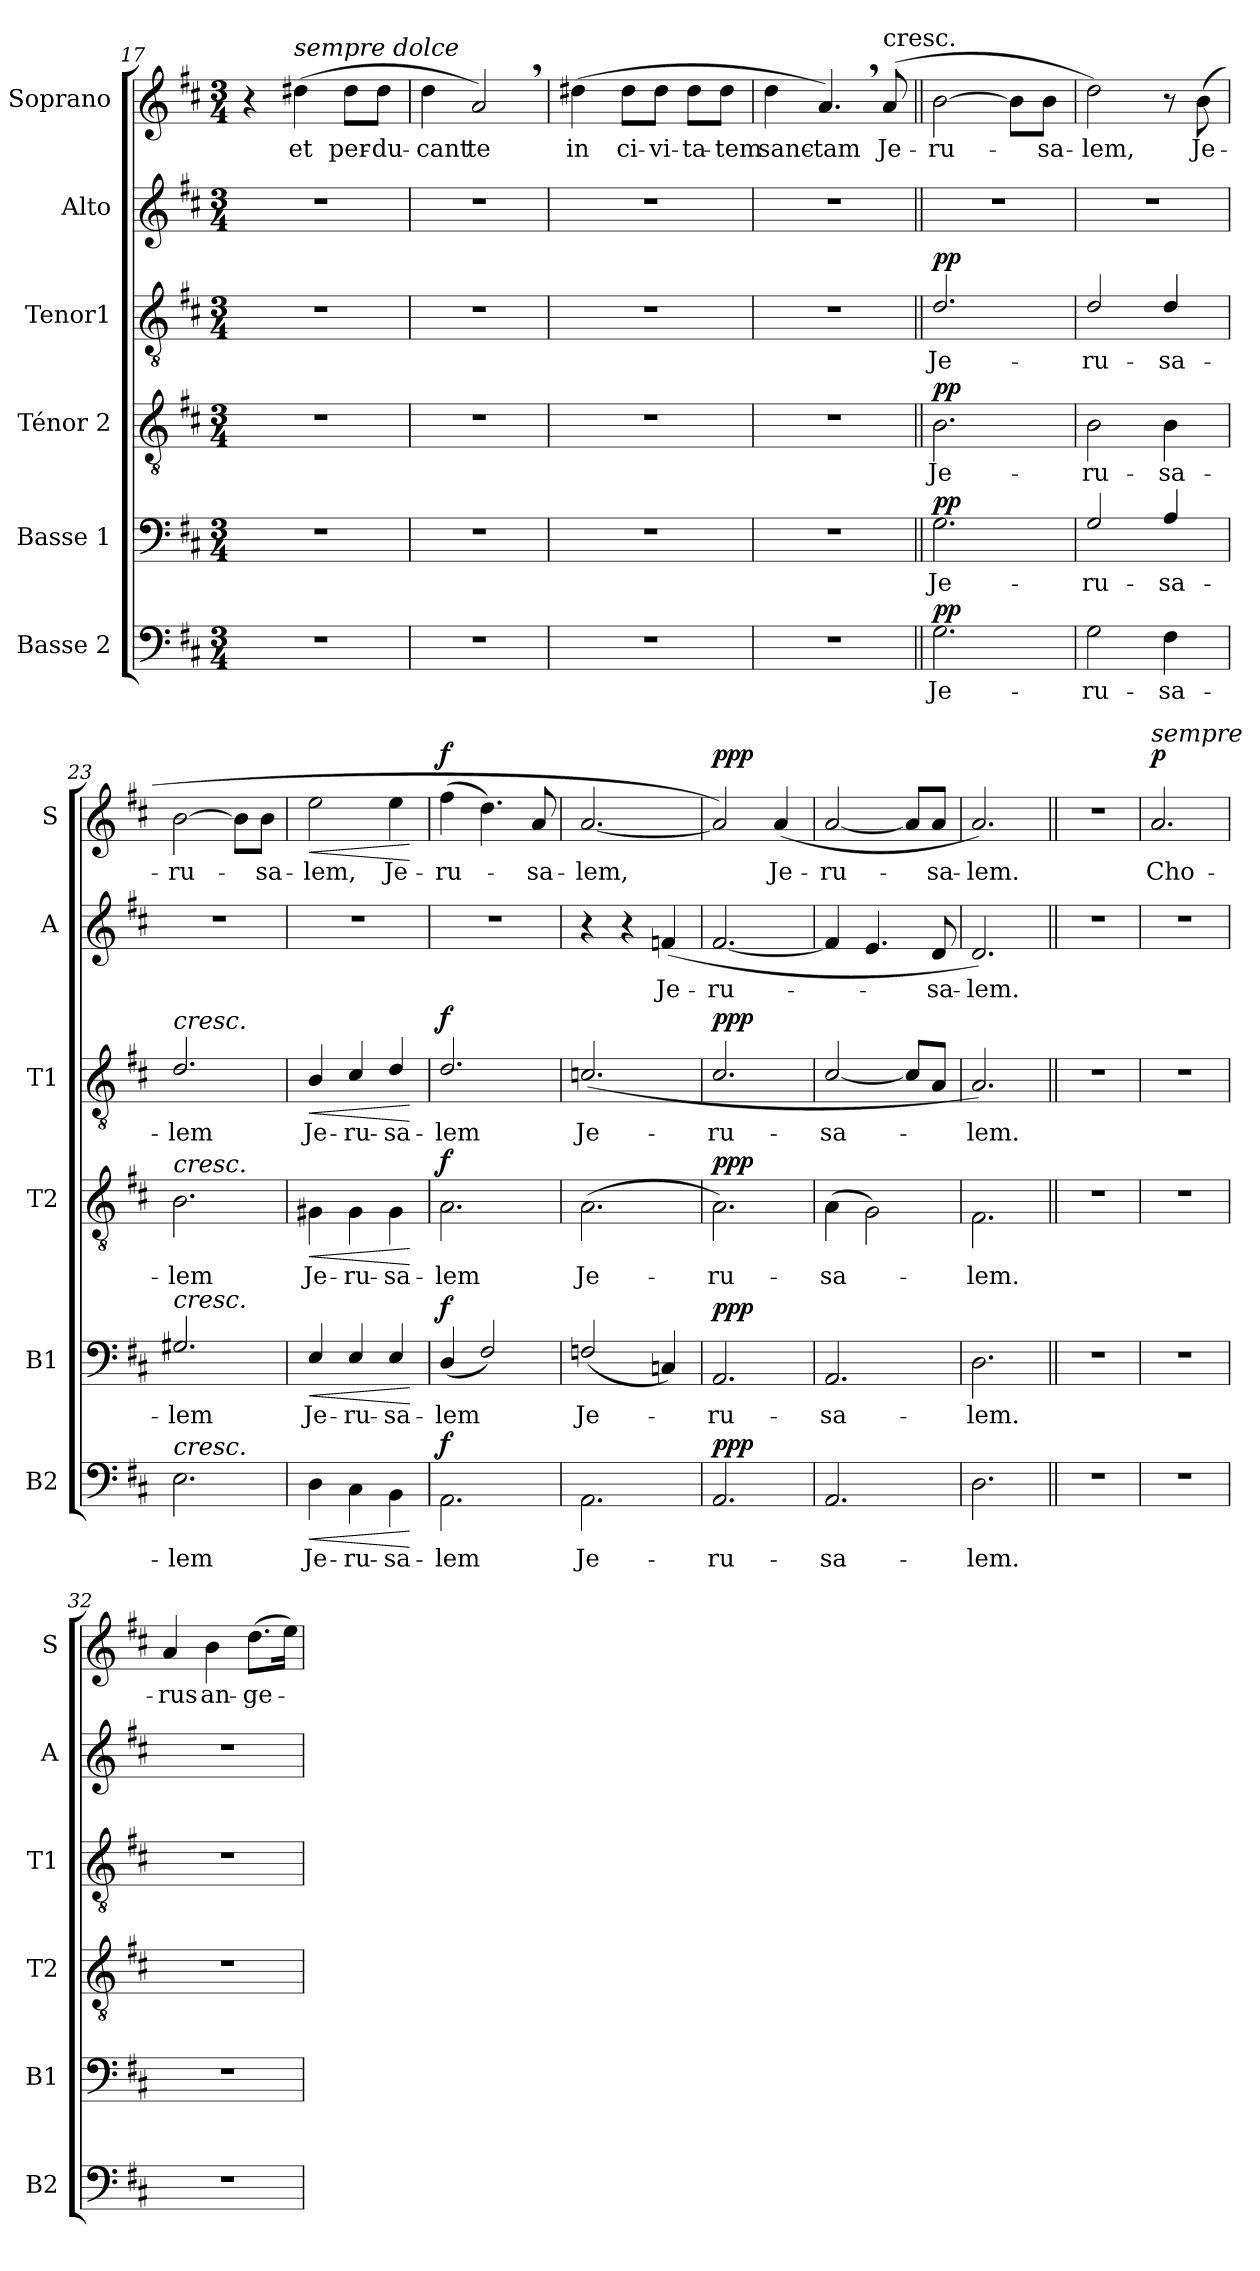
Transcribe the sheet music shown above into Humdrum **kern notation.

**kern	**text	**dynam	**kern	**text	**dynam	**kern	**text	**dynam	**kern	**text	**dynam	**kern	**text	**kern	**text	**dynam
*part6	*part6	*part6	*part5	*part5	*part5	*part4	*part4	*part4	*part3	*part3	*part3	*part2	*part2	*part1	*part1	*part1
*staff6	*staff6	*staff6	*staff5	*staff5	*staff5	*staff4	*staff4	*staff4	*staff3	*staff3	*staff3	*staff2	*staff2	*staff1	*staff1	*staff1
*I"Basse 2	*	*	*I"Basse 1	*	*	*I"Ténor 2	*	*	*I"Tenor1	*	*	*I"Alto	*	*I"Soprano	*	*
*I'B2	*	*	*I'B1	*	*	*I'T2	*	*	*I'T1	*	*	*I'A	*	*I'S	*	*
*clefF4	*	*	*clefF4	*	*	*clefGv2	*	*	*clefGv2	*	*	*clefG2	*	*clefG2	*	*
*k[f#c#]	*	*	*k[f#c#]	*	*	*k[f#c#]	*	*	*k[f#c#]	*	*	*k[f#c#]	*	*k[f#c#]	*	*
*D:	*	*	*D:	*	*	*D:	*	*	*D:	*	*	*D:	*	*D:	*	*
*M3/4	*	*	*M3/4	*	*	*M3/4	*	*	*M3/4	*	*	*M3/4	*	*M3/4	*	*
=17	=17	=17	=17	=17	=17	=17	=17	=17	=17	=17	=17	=17	=17	=17	=17	=17
2.r	.	.	2.r	.	.	2.r	.	.	2.r	.	.	2.r	.	4r	.	.
!	!	!	!	!	!	!	!	!	!	!	!	!	!	!LO:TX:a:i:t=sempre dolce	!	!
!	!	!	!	!	!	!	!	!	!	!	!	!	!	!	!LO:LY:b	!
.	.	.	.	.	.	.	.	.	.	.	.	.	.	(>4dd#X\	et	.
!	!	!	!	!	!	!	!	!	!	!	!	!	!	!	!LO:LY:b	!
.	.	.	.	.	.	.	.	.	.	.	.	.	.	8dd#\L	per-	.
!	!	!	!	!	!	!	!	!	!	!	!	!	!	!	!LO:LY:b	!
.	.	.	.	.	.	.	.	.	.	.	.	.	.	8dd#\J	-du-	.
=18	=18	=18	=18	=18	=18	=18	=18	=18	=18	=18	=18	=18	=18	=18	=18	=18
!	!	!	!	!	!	!	!	!	!	!	!	!	!	!	!LO:LY:b	!
2.r	.	.	2.r	.	.	2.r	.	.	2.r	.	.	2.r	.	4dd\	-cant	.
!	!	!	!	!	!	!	!	!	!	!	!	!	!	!	!LO:LY:b	!
.	.	.	.	.	.	.	.	.	.	.	.	.	.	2a,/)	te	.
=19	=19	=19	=19	=19	=19	=19	=19	=19	=19	=19	=19	=19	=19	=19	=19	=19
!	!	!	!	!	!	!	!	!	!	!	!	!	!	!	!LO:LY:b	!
2.r	.	.	2.r	.	.	2.r	.	.	2.r	.	.	2.r	.	(>4dd#X\	in	.
!	!	!	!	!	!	!	!	!	!	!	!	!	!	!	!LO:LY:b	!
.	.	.	.	.	.	.	.	.	.	.	.	.	.	8dd#\L	ci-	.
!	!	!	!	!	!	!	!	!	!	!	!	!	!	!	!LO:LY:b	!
.	.	.	.	.	.	.	.	.	.	.	.	.	.	8dd#\J	-vi-	.
!	!	!	!	!	!	!	!	!	!	!	!	!	!	!	!LO:LY:b	!
.	.	.	.	.	.	.	.	.	.	.	.	.	.	8dd#\L	-ta-	.
!	!	!	!	!	!	!	!	!	!	!	!	!	!	!	!LO:LY:b	!
.	.	.	.	.	.	.	.	.	.	.	.	.	.	8dd#\J	-tem	.
=20	=20	=20	=20	=20	=20	=20	=20	=20	=20	=20	=20	=20	=20	=20	=20	=20
!	!	!	!	!	!	!	!	!	!	!	!	!	!	!	!LO:LY:b	!
2.r	.	.	2.r	.	.	2.r	.	.	2.r	.	.	2.r	.	4dd\	sanc-	.
!	!	!	!	!	!	!	!	!	!	!	!	!	!	!	!LO:LY:b	!
.	.	.	.	.	.	.	.	.	.	.	.	.	.	4.a,/)	-tam	.
!	!	!	!	!	!	!	!	!	!	!	!	!	!	!LO:TX:a:t=cresc.	!	!
!	!	!	!	!	!	!	!	!	!	!	!	!	!	!	!LO:LY:b	!
.	.	.	.	.	.	.	.	.	.	.	.	.	.	(>8a/	Je-	.
=21||	=21||	=21||	=21||	=21||	=21||	=21||	=21||	=21||	=21||	=21||	=21||	=21||	=21||	=21||	=21||	=21||
!	!LO:LY:b	!LO:DY:a	!	!LO:LY:b	!LO:DY:a	!	!LO:LY:b	!LO:DY:a	!	!LO:LY:b	!LO:DY:a	!	!	!	!LO:LY:b	!
2.G\	Je-	pp	2.G\	Je-	pp	2.B\	Je-	pp	2.d/	Je-	pp	2.r	.	[2b\	-ru-	.
.	.	.	.	.	.	.	.	.	.	.	.	.	.	8b\L]	.	.
!	!	!	!	!	!	!	!	!	!	!	!	!	!	!	!LO:LY:b	!
.	.	.	.	.	.	.	.	.	.	.	.	.	.	8b\J	-sa-	.
=22	=22	=22	=22	=22	=22	=22	=22	=22	=22	=22	=22	=22	=22	=22	=22	=22
!	!LO:LY:b	!	!	!LO:LY:b	!	!	!LO:LY:b	!	!	!LO:LY:b	!	!	!	!	!LO:LY:b	!
2G\	-ru-	.	2G/	-ru-	.	2B\	-ru-	.	2d/	-ru-	.	2.r	.	2dd\)	-lem,	.
!	!LO:LY:b	!	!	!LO:LY:b	!	!	!LO:LY:b	!	!	!LO:LY:b	!	!	!	!	!	!
4F#\	-sa-	.	4A/	-sa-	.	4B\	-sa-	.	4d/	-sa-	.	.	.	8r	.	.
!	!	!	!	!	!	!	!	!	!	!	!	!	!	!	!LO:LY:b	!
.	.	.	.	.	.	.	.	.	.	.	.	.	.	(>8b\	Je-	.
!!LO:PB:g=z
=23	=23	=23	=23	=23	=23	=23	=23	=23	=23	=23	=23	=23	=23	=23	=23	=23
!	!	!	!	!	!	!	!	!	!LO:TX:a:i:t=cresc.	!	!	!	!	!	!	!
!	!	!	!	!	!	!LO:TX:a:i:t=cresc.	!	!	!	!	!	!	!	!	!	!
!	!	!	!LO:TX:a:i:t=cresc.	!	!	!	!	!	!	!	!	!	!	!	!	!
!LO:TX:a:i:t=cresc.	!	!	!	!	!	!	!	!	!	!	!	!	!	!	!	!
!	!LO:LY:b	!	!	!LO:LY:b	!	!	!LO:LY:b	!	!	!LO:LY:b	!	!	!	!	!LO:LY:b	!
2.E\	-lem	.	2.G#X/	-lem	.	2.B\	-lem	.	2.d/	-lem	.	2.r	.	[2b\	-ru-	.
.	.	.	.	.	.	.	.	.	.	.	.	.	.	8b\L]	.	.
!	!	!	!	!	!	!	!	!	!	!	!	!	!	!	!LO:LY:b	!
.	.	.	.	.	.	.	.	.	.	.	.	.	.	8b\J	-sa-	.
=24	=24	=24	=24	=24	=24	=24	=24	=24	=24	=24	=24	=24	=24	=24	=24	=24
!	!LO:LY:b	!LO:HP:b	!	!LO:LY:b	!LO:HP:b	!	!LO:LY:b	!LO:HP:b	!	!LO:LY:b	!LO:HP:b	!	!	!	!LO:LY:b	!LO:HP:b
4D\	Je-	<	4E/	Je-	<	4G#X\	Je-	<	4B/	Je-	<	2.r	.	2ee\	-lem,	<
!	!LO:LY:b	!	!	!LO:LY:b	!	!	!LO:LY:b	!	!	!LO:LY:b	!	!	!	!	!	!
4C#\	-ru-	.	4E/	-ru-	.	4G#\	-ru-	.	4c#/	-ru-	.	.	.	.	.	.
!	!LO:LY:b	!	!	!LO:LY:b	!	!	!LO:LY:b	!	!	!LO:LY:b	!	!	!	!	!LO:LY:b	!
4BB\	-sa-	.	4E/	-sa-	.	4G#\	-sa-	.	4d/	-sa-	.	.	.	4ee\	Je-	.
.	.	[	.	.	[	.	.	[	.	.	[	.	.	.	.	[
=25	=25	=25	=25	=25	=25	=25	=25	=25	=25	=25	=25	=25	=25	=25	=25	=25
!	!LO:LY:b	!LO:DY:a	!	!LO:LY:b	!LO:DY:a	!	!LO:LY:b	!LO:DY:a	!	!LO:LY:b	!LO:DY:a	!	!	!	!LO:LY:b	!LO:DY:a
2.AA\	-lem	f	(>4D/	-lem	f	2.A\	-lem	f	2.d/	-lem	f	2.r	.	(>4ff#\	-ru-	f
.	.	.	2F#/)	.	.	.	.	.	.	.	.	.	.	4.dd\)	.	.
!	!	!	!	!	!	!	!	!	!	!	!	!	!	!	!LO:LY:b	!
.	.	.	.	.	.	.	.	.	.	.	.	.	.	8a/	-sa-	.
=26	=26	=26	=26	=26	=26	=26	=26	=26	=26	=26	=26	=26	=26	=26	=26	=26
!	!LO:LY:b	!	!	!LO:LY:b	!	!	!LO:LY:b	!	!	!LO:LY:b	!	!	!	!	!LO:LY:b	!
2.AA\	Je-	.	(>2Fn/	Je-	.	(>2.A\	Je-	.	(>2.cn/	Je-	.	4r	.	[2.a/	-lem,	.
.	.	.	.	.	.	.	.	.	.	.	.	4r	.	.	.	.
!	!	!	!	!	!	!	!	!	!	!	!	!	!LO:LY:b	!	!	!
.	.	.	4Cn/)	.	.	.	.	.	.	.	.	(>4fn/	Je-	.	.	.
=27	=27	=27	=27	=27	=27	=27	=27	=27	=27	=27	=27	=27	=27	=27	=27	=27
!	!LO:LY:b	!LO:DY:a	!	!LO:LY:b	!LO:DY:a	!	!LO:LY:b	!LO:DY:a	!	!LO:LY:b	!LO:DY:a	!	!LO:LY:b	!	!	!LO:DY:a
2.AA/	-ru-	ppp	2.AA/	-ru-	ppp	2.A\)	-ru-	ppp	2.c#/	-ru-	ppp	[2.f#/	-ru-	2a/])	.	ppp
!	!	!	!	!	!	!	!	!	!	!	!	!	!	!	!LO:LY:b	!
.	.	.	.	.	.	.	.	.	.	.	.	.	.	(<4a/	Je-	.
=28	=28	=28	=28	=28	=28	=28	=28	=28	=28	=28	=28	=28	=28	=28	=28	=28
!	!LO:LY:b	!	!	!LO:LY:b	!	!	!LO:LY:b	!	!	!LO:LY:b	!	!	!	!	!LO:LY:b	!
2.AA/	-sa-	.	2.AA/	-sa-	.	(<4A\	-sa-	.	[2c#/	-sa-	.	4f#/]	.	[2a/	-ru-	.
.	.	.	.	.	.	2G\)	.	.	.	.	.	4.e/	.	.	.	.
.	.	.	.	.	.	.	.	.	8c#/L]	.	.	.	.	8a/L]	.	.
!	!	!	!	!	!	!	!	!	!	!	!	!	!LO:LY:b	!	!LO:LY:b	!
.	.	.	.	.	.	.	.	.	8A/J	.	.	8d/	-sa-	8a/J	-sa-	.
=29	=29	=29	=29	=29	=29	=29	=29	=29	=29	=29	=29	=29	=29	=29	=29	=29
!	!LO:LY:b	!	!	!LO:LY:b	!	!	!LO:LY:b	!	!	!LO:LY:b	!	!	!LO:LY:b	!	!LO:LY:b	!
2.D\	-lem.	.	2.D\	-lem.	.	2.F#\	-lem.	.	2.A/)	-lem.	.	2.d/)	-lem.	2.a/)	-lem.	.
=30||	=30||	=30||	=30||	=30||	=30||	=30||	=30||	=30||	=30||	=30||	=30||	=30||	=30||	=30||	=30||	=30||
2.r	.	.	2.r	.	.	2.r	.	.	2.r	.	.	2.r	.	2.r	.	.
=31	=31	=31	=31	=31	=31	=31	=31	=31	=31	=31	=31	=31	=31	=31	=31	=31
!	!	!	!	!	!	!	!	!	!	!	!	!	!	!LO:TX:a:i:t=sempre	!	!
!	!	!	!	!	!	!	!	!	!	!	!	!	!	!	!LO:LY:b	!LO:DY:a
2.r	.	.	2.r	.	.	2.r	.	.	2.r	.	.	2.r	.	2.a/	Cho-	p
=32	=32	=32	=32	=32	=32	=32	=32	=32	=32	=32	=32	=32	=32	=32	=32	=32
!	!	!	!	!	!	!	!	!	!	!	!	!	!	!	!LO:LY:b	!
2.r	.	.	2.r	.	.	2.r	.	.	2.r	.	.	2.r	.	4a/	-rus	.
!	!	!	!	!	!	!	!	!	!	!	!	!	!	!	!LO:LY:b	!
.	.	.	.	.	.	.	.	.	.	.	.	.	.	4b\	an-	.
!	!	!	!	!	!	!	!	!	!	!	!	!	!	!	!LO:LY:b	!
.	.	.	.	.	.	.	.	.	.	.	.	.	.	(>8.dd\L	-ge-	.
.	.	.	.	.	.	.	.	.	.	.	.	.	.	16ee\Jk)	.	.
=	=	=	=	=	=	=	=	=	=	=	=	=	=	=	=	=
*-	*-	*-	*-	*-	*-	*-	*-	*-	*-	*-	*-	*-	*-	*-	*-	*-
